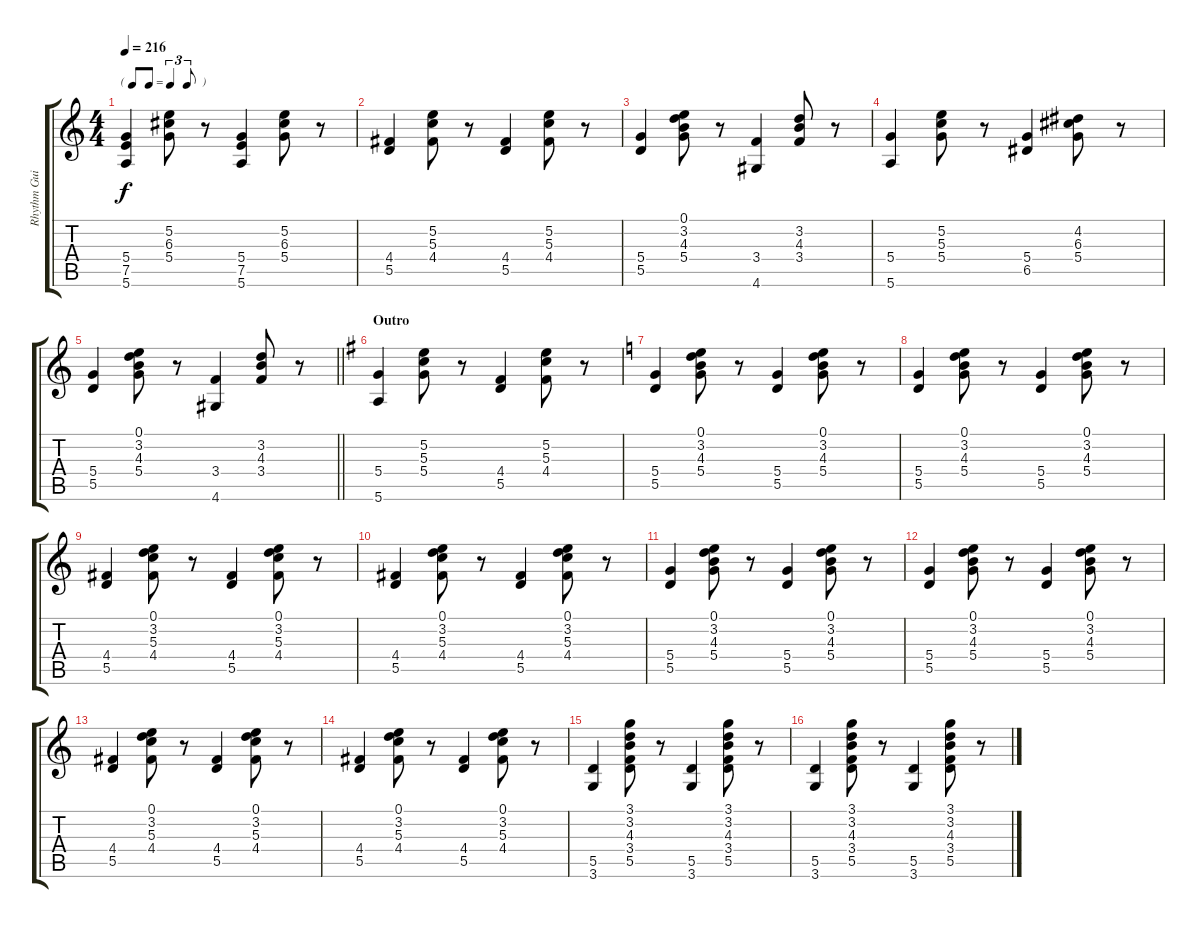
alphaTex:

\track ("Rhythm Guitar 2" "Rhythm Gui") {instrument acousticguitarnylon}
\staff {score tabs}
\tuning (E4 B3 G3 D3 A2 E2) {hide}
\ts (4 4)
\tf triplet8th
\tempo 216
\clef g2
\ks c
(5.4 7.5 5.6).4{dy f} (5.2 6.3 5.4).8 r.8 (5.4 7.5 5.6).4 (5.2 6.3 5.4).8 r.8 |
(4.4 5.5).4 (5.2 5.3 4.4).8 r.8 (4.4 5.5).4 (5.2 5.3 4.4).8 r.8 |
(5.4 5.5).4 (0.1 3.2 4.3 5.4).8 r.8 (3.4 4.6).4 (3.2 4.3 3.4).8 r.8 |
(5.4 5.6).4 (5.2 5.3 5.4).8 r.8 (5.4 6.5).4 (4.2 6.3 5.4).8 r.8 |
\barLineRight lightlight
(5.4 5.5).4 (0.1 3.2 4.3 5.4).8 r.8 (3.4 4.6).4 (3.2 4.3 3.4).8 r.8 |
\section ("" "Outro")
\ks g
(5.4 5.6).4 (5.2 5.3 5.4).8 r.8 (4.4 5.5).4 (5.2 5.3 4.4).8 r.8 |
\ks c
(5.4 5.5).4 (0.1 3.2 4.3 5.4).8 r.8 (5.4 5.5).4 (0.1 3.2 4.3 5.4).8 r.8 |
(5.4 5.5).4 (0.1 3.2 4.3 5.4).8 r.8 (5.4 5.5).4 (0.1 3.2 4.3 5.4).8 r.8 |
(4.4 5.5).4 (0.1 3.2 5.3 4.4).8 r.8 (4.4 5.5).4 (0.1 3.2 5.3 4.4).8 r.8 |
(4.4 5.5).4 (0.1 3.2 5.3 4.4).8 r.8 (4.4 5.5).4 (0.1 3.2 5.3 4.4).8 r.8 |
(5.4 5.5).4 (0.1 3.2 4.3 5.4).8 r.8 (5.4 5.5).4 (0.1 3.2 4.3 5.4).8 r.8 |
(5.4 5.5).4 (0.1 3.2 4.3 5.4).8 r.8 (5.4 5.5).4 (0.1 3.2 4.3 5.4).8 r.8 |
(4.4 5.5).4 (0.1 3.2 5.3 4.4).8 r.8 (4.4 5.5).4 (0.1 3.2 5.3 4.4).8 r.8 |
(4.4 5.5).4 (0.1 3.2 5.3 4.4).8 r.8 (4.4 5.5).4 (0.1 3.2 5.3 4.4).8 r.8 |
(5.5 3.6).4 (3.1 3.2 4.3 3.4 5.5).8 r.8 (5.5 3.6).4 (3.1 3.2 4.3 3.4 5.5).8 r.8 |
(5.5 3.6).4 (3.1 3.2 4.3 3.4 5.5).8 r.8 (5.5 3.6).4 (3.1 3.2 4.3 3.4 5.5).8 r.8
